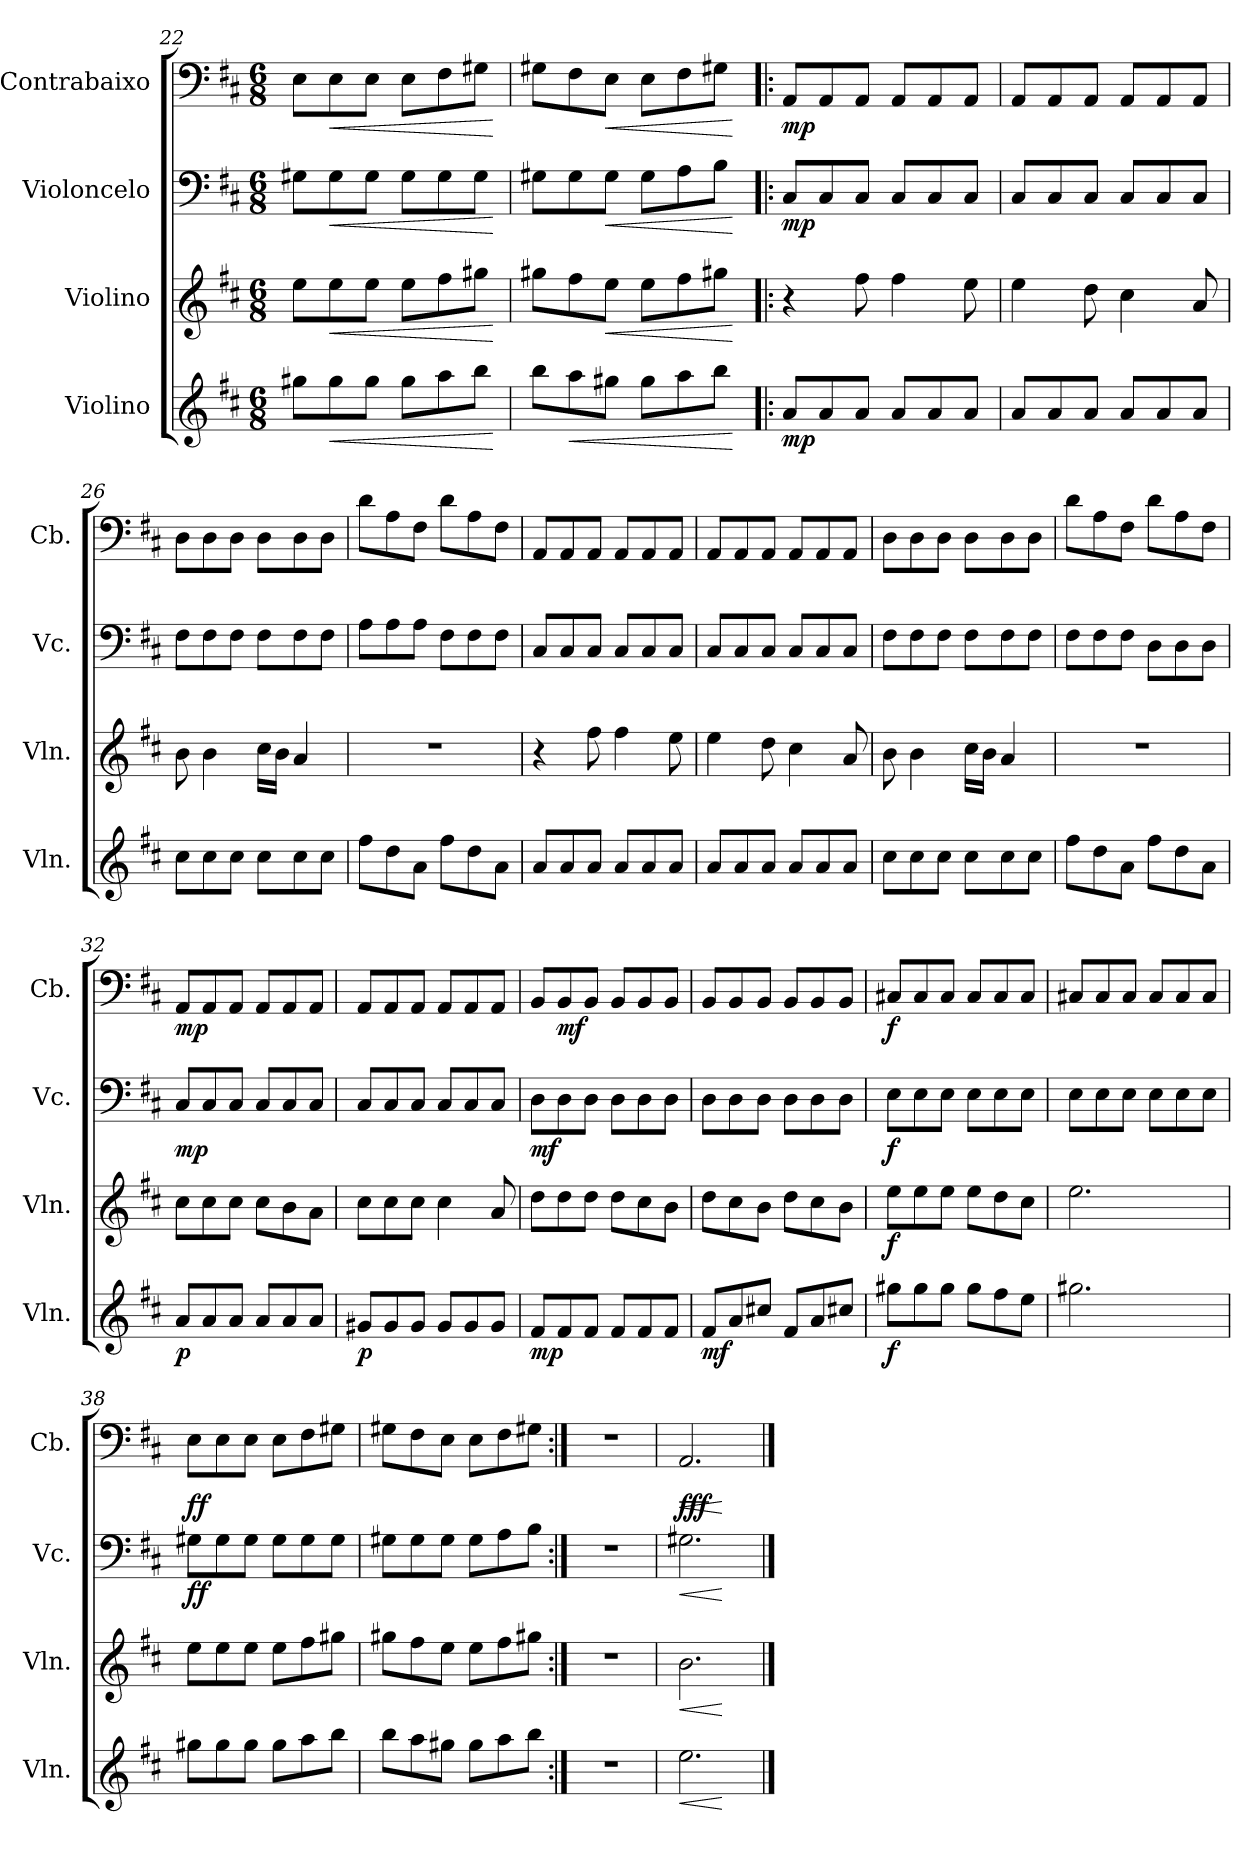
**kern	**dynam	**kern	**dynam	**kern	**dynam	**kern	**dynam
*part4	*part4	*part3	*part3	*part2	*part2	*part1	*part1
*staff4	*staff4	*staff3	*staff3	*staff2	*staff2	*staff1	*staff1
*I"Violino	*	*I"Violino	*	*I"Violoncelo	*	*I"Contrabaixo	*
*I'Vln.	*	*I'Vln.	*	*I'Vc.	*	*I'Cb.	*
*clefG2	*	*clefG2	*	*clefF4	*	*clefF4	*
*	*	*	*	*	*	*ITrd7c12	*
*k[f#c#]	*	*k[f#c#]	*	*k[f#c#]	*	*k[f#c#]	*
*M6/8	*	*M6/8	*	*M6/8	*	*M6/8	*
=22	=22	=22	=22	=22	=22	=22	=22
8gg#X\L	.	8ee\L	.	8G#X\L	.	8EE\L	.
!	!LO:HP:b	!	!LO:HP:b	!	!LO:HP:b	!	!LO:HP:b
8gg#\	<	8ee\	<	8G#\	<	8EE\	<
8gg#\J	.	8ee\J	.	8G#\J	.	8EE\J	.
8gg#\L	.	8ee\L	.	8G#\L	.	8EE\L	.
8aa\	.	8ff#\	.	8G#\	.	8FF#\	.
8bb\J	.	8gg#X\J	.	8G#\J	.	8GG#X\J	.
.	[	.	[	.	[	.	[
=23	=23	=23	=23	=23	=23	=23	=23
8bb\L	.	8gg#X\L	.	8G#X\L	.	8GG#X\L	.
!	!LO:HP:b	!	!	!	!	!	!
8aa\	<	8ff#\	.	8G#\	.	8FF#\	.
!	!	!	!LO:HP:b	!	!LO:HP:b	!	!LO:HP:b
8gg#X\J	.	8ee\J	<	8G#\J	<	8EE\J	<
8gg#\L	.	8ee\L	.	8G#\L	.	8EE\L	.
8aa\	.	8ff#\	.	8A\	.	8FF#\	.
8bb\J	.	8gg#X\J	.	8B\J	.	8GG#X\J	.
.	[	.	[	.	[	.	[
=24!|:	=24!|:	=24!|:	=24!|:	=24!|:	=24!|:	=24!|:	=24!|:
!	!LO:DY:b	!	!	!	!LO:DY:b	!	!LO:DY:b
8a/L	mp	4r	.	8C#/L	mp	8AAA/L	mp
8a/	.	.	.	8C#/	.	8AAA/	.
8a/J	.	8ff#\	.	8C#/J	.	8AAA/J	.
8a/L	.	4ff#\	.	8C#/L	.	8AAA/L	.
8a/	.	.	.	8C#/	.	8AAA/	.
8a/J	.	8ee\	.	8C#/J	.	8AAA/J	.
!!LO:PB:g=z
=25	=25	=25	=25	=25	=25	=25	=25
8a/L	.	4ee\	.	8C#/L	.	8AAA/L	.
8a/	.	.	.	8C#/	.	8AAA/	.
8a/J	.	8dd\	.	8C#/J	.	8AAA/J	.
8a/L	.	4cc#\	.	8C#/L	.	8AAA/L	.
8a/	.	.	.	8C#/	.	8AAA/	.
8a/J	.	8a/	.	8C#/J	.	8AAA/J	.
=26	=26	=26	=26	=26	=26	=26	=26
8cc#\L	.	8b\	.	8F#\L	.	8DD\L	.
8cc#\	.	4b\	.	8F#\	.	8DD\	.
8cc#\J	.	.	.	8F#\J	.	8DD\J	.
8cc#\L	.	16cc#\LL	.	8F#\L	.	8DD\L	.
.	.	16b\JJ	.	.	.	.	.
8cc#\	.	4a/	.	8F#\	.	8DD\	.
8cc#\J	.	.	.	8F#\J	.	8DD\J	.
=27	=27	=27	=27	=27	=27	=27	=27
8ff#\L	.	2.r	.	8A\L	.	8D\L	.
8dd\	.	.	.	8A\	.	8AA\	.
8a\J	.	.	.	8A\J	.	8FF#\J	.
8ff#\L	.	.	.	8F#\L	.	8D\L	.
8dd\	.	.	.	8F#\	.	8AA\	.
8a\J	.	.	.	8F#\J	.	8FF#\J	.
=28	=28	=28	=28	=28	=28	=28	=28
8a/L	.	4r	.	8C#/L	.	8AAA/L	.
8a/	.	.	.	8C#/	.	8AAA/	.
8a/J	.	8ff#\	.	8C#/J	.	8AAA/J	.
8a/L	.	4ff#\	.	8C#/L	.	8AAA/L	.
8a/	.	.	.	8C#/	.	8AAA/	.
8a/J	.	8ee\	.	8C#/J	.	8AAA/J	.
=29	=29	=29	=29	=29	=29	=29	=29
8a/L	.	4ee\	.	8C#/L	.	8AAA/L	.
8a/	.	.	.	8C#/	.	8AAA/	.
8a/J	.	8dd\	.	8C#/J	.	8AAA/J	.
8a/L	.	4cc#\	.	8C#/L	.	8AAA/L	.
8a/	.	.	.	8C#/	.	8AAA/	.
8a/J	.	8a/	.	8C#/J	.	8AAA/J	.
=30	=30	=30	=30	=30	=30	=30	=30
8cc#\L	.	8b\	.	8F#\L	.	8DD\L	.
8cc#\	.	4b\	.	8F#\	.	8DD\	.
8cc#\J	.	.	.	8F#\J	.	8DD\J	.
8cc#\L	.	16cc#\LL	.	8F#\L	.	8DD\L	.
.	.	16b\JJ	.	.	.	.	.
8cc#\	.	4a/	.	8F#\	.	8DD\	.
8cc#\J	.	.	.	8F#\J	.	8DD\J	.
!!LO:LB:g=z
=31	=31	=31	=31	=31	=31	=31	=31
8ff#\L	.	2.rdd	.	8F#\L	.	8D\L	.
8dd\	.	.	.	8F#\	.	8AA\	.
8a\J	.	.	.	8F#\J	.	8FF#\J	.
8ff#\L	.	.	.	8D\L	.	8D\L	.
8dd\	.	.	.	8D\	.	8AA\	.
8a\J	.	.	.	8D\J	.	8FF#\J	.
=32	=32	=32	=32	=32	=32	=32	=32
!	!LO:DY:b	!	!	!	!LO:DY:b	!	!LO:DY:b
8a/L	p	8cc#\L	.	8C#/L	mp	8AAA/L	mp
8a/	.	8cc#\	.	8C#/	.	8AAA/	.
8a/J	.	8cc#\J	.	8C#/J	.	8AAA/J	.
8a/L	.	8cc#\L	.	8C#/L	.	8AAA/L	.
8a/	.	8b\	.	8C#/	.	8AAA/	.
8a/J	.	8a\J	.	8C#/J	.	8AAA/J	.
=33	=33	=33	=33	=33	=33	=33	=33
!	!LO:DY:b	!	!	!	!	!	!
8g#X/L	p	8cc#\L	.	8C#/L	.	8AAA/L	.
8g#/	.	8cc#\	.	8C#/	.	8AAA/	.
8g#/J	.	8cc#\J	.	8C#/J	.	8AAA/J	.
8g#/L	.	4cc#\	.	8C#/L	.	8AAA/L	.
8g#/	.	.	.	8C#/	.	8AAA/	.
8g#/J	.	8a/	.	8C#/J	.	8AAA/J	.
=34	=34	=34	=34	=34	=34	=34	=34
!	!LO:DY:b	!	!	!	!LO:DY:b	!	!
8f#/L	mp	8dd\L	.	8D\L	mf	8BBB/L	.
!	!	!	!	!	!	!	!LO:DY:b
8f#/	.	8dd\	.	8D\	.	8BBB/	mf
8f#/J	.	8dd\J	.	8D\J	.	8BBB/J	.
8f#/L	.	8dd\L	.	8D\L	.	8BBB/L	.
8f#/	.	8cc#\	.	8D\	.	8BBB/	.
8f#/J	.	8b\J	.	8D\J	.	8BBB/J	.
=35	=35	=35	=35	=35	=35	=35	=35
!	!LO:DY:b	!	!	!	!	!	!
8f#/L	mf	8dd\L	.	8D\L	.	8BBB/L	.
8a/	.	8cc#\	.	8D\	.	8BBB/	.
8cc#X/J	.	8b\J	.	8D\J	.	8BBB/J	.
8f#/L	.	8dd\L	.	8D\L	.	8BBB/L	.
8a/	.	8cc#\	.	8D\	.	8BBB/	.
8cc#X/J	.	8b\J	.	8D\J	.	8BBB/J	.
=36	=36	=36	=36	=36	=36	=36	=36
!	!LO:DY:b	!	!LO:DY:b	!	!LO:DY:b	!	!LO:DY:b
8gg#X\L	f	8ee\L	f	8E\L	f	8CC#X/L	f
8gg#\	.	8ee\	.	8E\	.	8CC#/	.
8gg#\J	.	8ee\J	.	8E\J	.	8CC#/J	.
8gg#\L	.	8ee\L	.	8E\L	.	8CC#/L	.
8ff#\	.	8dd\	.	8E\	.	8CC#/	.
8ee\J	.	8cc#\J	.	8E\J	.	8CC#/J	.
!!LO:LB:g=z
=37	=37	=37	=37	=37	=37	=37	=37
2.gg#X\	.	2.ee\	.	8E\L	.	8CC#X/L	.
.	.	.	.	8E\	.	8CC#/	.
.	.	.	.	8E\J	.	8CC#/J	.
.	.	.	.	8E\L	.	8CC#/L	.
.	.	.	.	8E\	.	8CC#/	.
.	.	.	.	8E\J	.	8CC#/J	.
=38	=38	=38	=38	=38	=38	=38	=38
!	!	!	!	!	!LO:DY:b	!	!LO:DY:b
8gg#X\L	.	8ee\L	.	8G#X\L	ff	8EE\L	ff
8gg#\	.	8ee\	.	8G#\	.	8EE\	.
8gg#\J	.	8ee\J	.	8G#\J	.	8EE\J	.
8gg#\L	.	8ee\L	.	8G#\L	.	8EE\L	.
8aa\	.	8ff#\	.	8G#\	.	8FF#\	.
8bb\J	.	8gg#X\J	.	8G#\J	.	8GG#X\J	.
=39	=39	=39	=39	=39	=39	=39	=39
8bb\L	.	8gg#X\L	.	8G#X\L	.	8GG#X\L	.
8aa\	.	8ff#\	.	8G#\	.	8FF#\	.
8gg#X\J	.	8ee\J	.	8G#\J	.	8EE\J	.
8gg#\L	.	8ee\L	.	8G#\L	.	8EE\L	.
8aa\	.	8ff#\	.	8A\	.	8FF#\	.
8bb\J	.	8gg#X\J	.	8B\J	.	8GG#X\J	.
=40:|!	=40:|!	=40:|!	=40:|!	=40:|!	=40:|!	=40:|!	=40:|!
2.r	.	2.r	.	2.r	.	2.r	.
=41	=41	=41	=41	=41	=41	=41	=41
!	!LO:HP:b	!	!LO:HP:b	!	!LO:HP:b	!	!LO:HP:b
!	!	!	!	!	!	!	!LO:DY:n=1:b
2.ee\	<	2.b\	<	2.G#X\	<	2.AAA/	< fff
.	[	.	[	.	[	.	[
==	==	==	==	==	==	==	==
*-	*-	*-	*-	*-	*-	*-	*-
